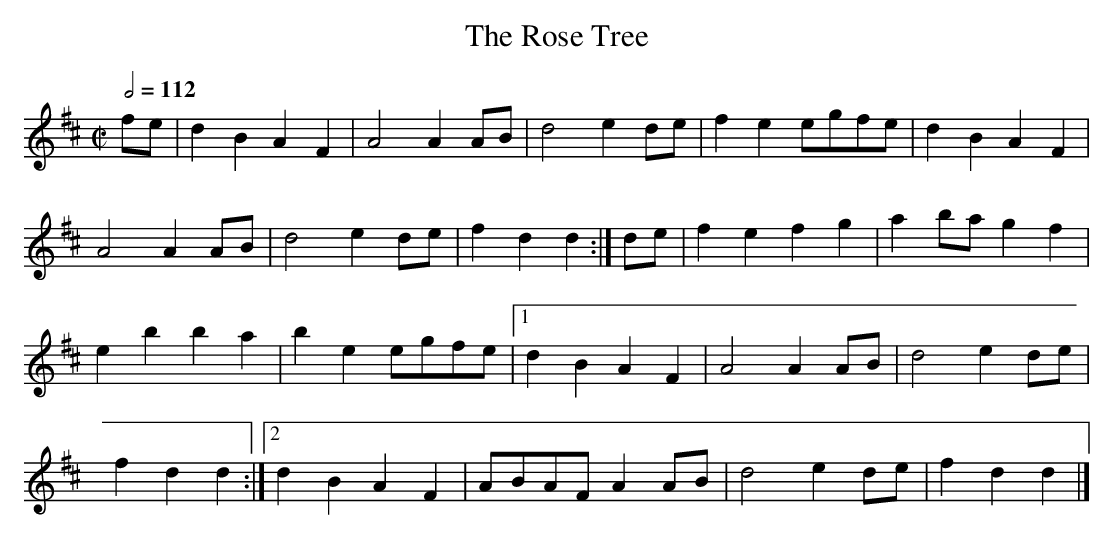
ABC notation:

X:1
T:The Rose Tree
M:C|
L:1/8
Q:1/2=112
K:D
fe|d2B2 A2F2| A4   A2AB| d4   e2de| f2e2 egfe|\
   d2B2 A2F2|!A4   A2AB| d4   e2de| f2d2 d2 :|\
de|f2e2 f2g2| a2ba g2f2|!e2b2 b2a2| b2e2 egfe|\
[1 d2B2 A2F2| A4   A2AB| d4   e2de|!f2d2 d2 :|\
[2 d2B2 A2F2| ABAF A2AB| d4   e2de| f2d2 d2 |]
